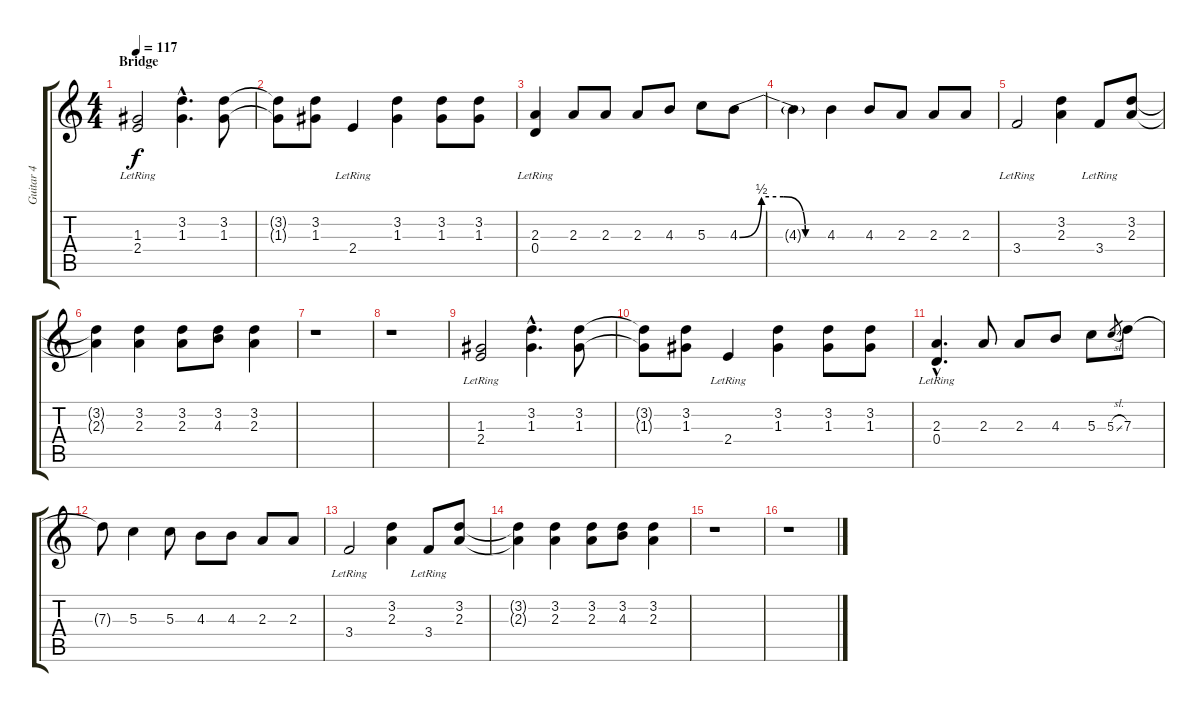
\track ("Guitar 4" "Guitar 4") {instrument acousticguitarsteel}
\staff {score tabs}
\tuning (E4 B3 G3 D3 A2 D2) {hide}
\ts (4 4)
\section ("" "Bridge")
\tempo 117
\clef g2
\ks c
(1.3 2.4{lr}).2{dy f} (3.2{hac} 1.3{hac}).4{d} (3.2 1.3).8 |
(3.2{t} 1.3{t}).8 (3.2 1.3).8 2.4{lr}.4 (3.2 1.3).4 (3.2 1.3).8 (3.2 1.3).8 |
(2.3 0.4{lr}).4 2.3.8 2.3.8 2.3.8 4.3.8 5.3.8 4.3{be (custom 0 0 15 2 30 2 45 0 60 0)}.8 |
4.3{t}.4 4.3.4 4.3.8 2.3.8 2.3.8 2.3.8 |
3.4{lr}.2 (3.2 2.3).4 3.4{lr}.8 (3.2 2.3).8 |
(3.2{t} 2.3{t}).4 (3.2 2.3).4 (3.2 2.3).8 (3.2 4.3).8 (3.2 2.3).4 |
r.1 |
r.1 |
(1.3 2.4{lr}).2 (3.2{hac} 1.3{hac}).4{d} (3.2 1.3).8 |
(3.2{t} 1.3{t}).8 (3.2 1.3).8 2.4{lr}.4 (3.2 1.3).4 (3.2 1.3).8 (3.2 1.3).8 |
(2.3{hac} 0.4{hac lr}).4{d} 2.3.8 2.3.8 4.3.8 5.3.8 5.3{sl}.8{gr} 7.3.8 |
7.3{t}.8 5.3.4 5.3.8 4.3.8 4.3.8 2.3.8 2.3.8 |
3.4{lr}.2 (3.2 2.3).4 3.4{lr}.8 (3.2 2.3).8 |
(3.2{t} 2.3{t}).4 (3.2 2.3).4 (3.2 2.3).8 (3.2 4.3).8 (3.2 2.3).4 |
r.1 |
r.1
